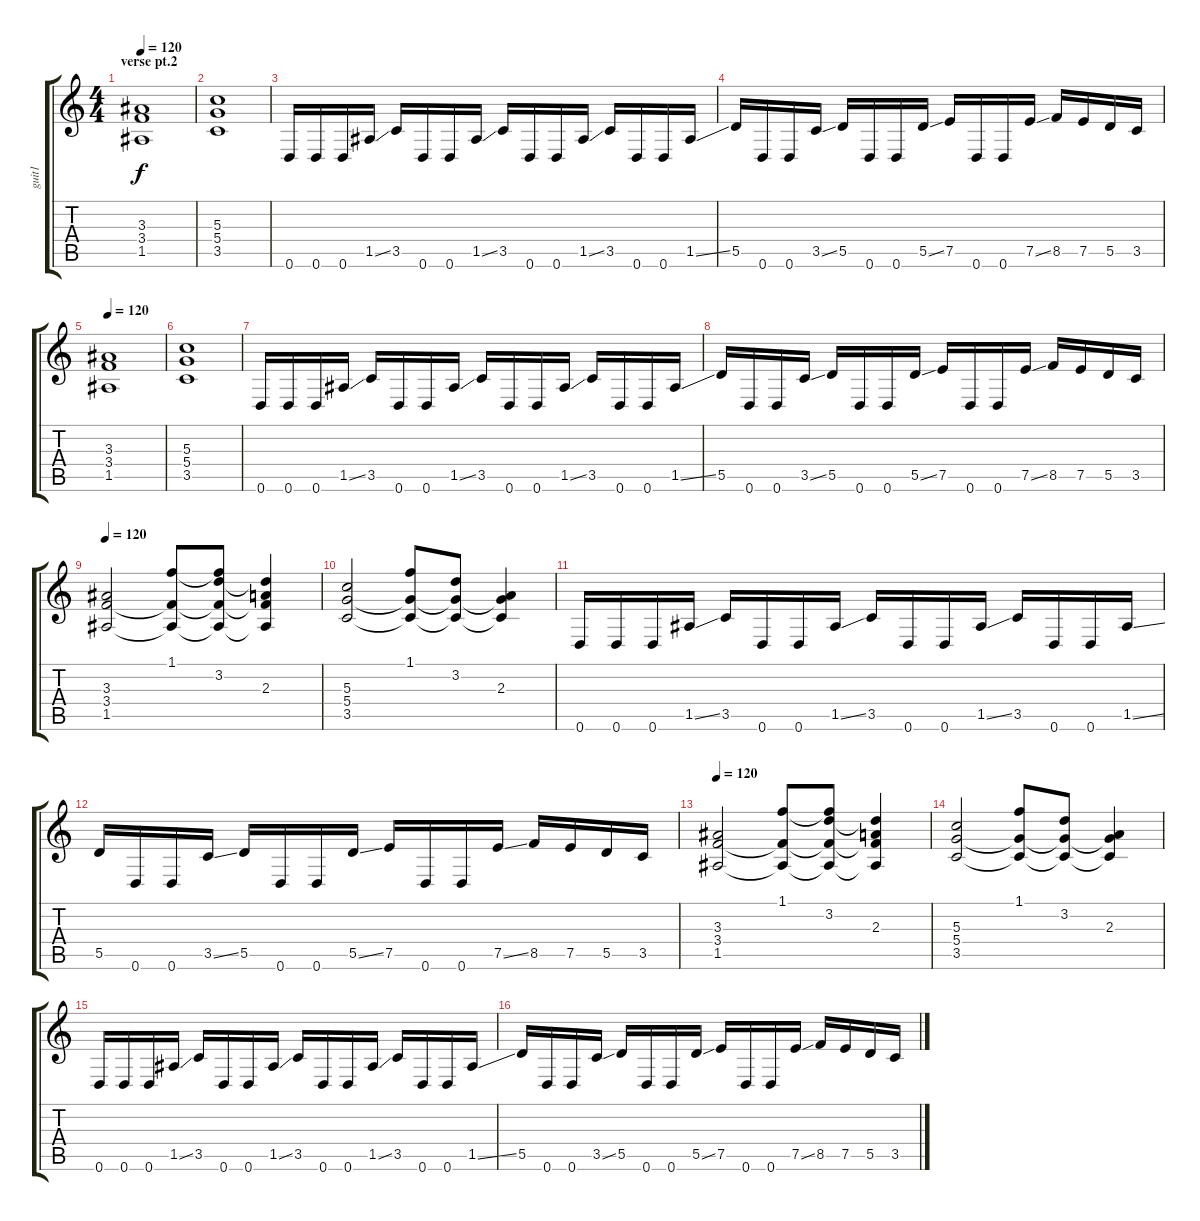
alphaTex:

\track ("guit1" "guit1") {instrument electricguitarclean}
\staff {score tabs}
\tuning (E4 B3 G3 D3 A2 D2) {hide}
\ts (4 4)
\section ("" "verse pt.2")
\tempo 120
\clef g2
\ks c
(3.3 3.4 1.5).1{dy f instrument distortionguitar} |
(5.3 5.4 3.5).1 |
0.6.16 0.6.16 0.6.16 1.5{ss}.16 3.5.16 0.6.16 0.6.16 1.5{ss}.16 3.5.16 0.6.16 0.6.16 1.5{ss}.16 3.5.16 0.6.16 0.6.16 1.5{ss}.16 |
5.5.16 0.6.16 0.6.16 3.5{ss}.16 5.5.16 0.6.16 0.6.16 5.5{ss}.16 7.5.16 0.6.16 0.6.16 7.5{ss}.16 8.5.16 7.5.16 5.5.16 3.5.16 |
\tempo 120
(3.3 3.4 1.5).1{instrument distortionguitar} |
(5.3 5.4 3.5).1 |
0.6.16 0.6.16 0.6.16 1.5{ss}.16 3.5.16 0.6.16 0.6.16 1.5{ss}.16 3.5.16 0.6.16 0.6.16 1.5{ss}.16 3.5.16 0.6.16 0.6.16 1.5{ss}.16 |
5.5.16 0.6.16 0.6.16 3.5{ss}.16 5.5.16 0.6.16 0.6.16 5.5{ss}.16 7.5.16 0.6.16 0.6.16 7.5{ss}.16 8.5.16 7.5.16 5.5.16 3.5.16 |
\tempo 120
(3.3 3.4 1.5).2{instrument distortionguitar} (1.1 3.4{t} 1.5{t}).8 (1.1{t} 3.2 3.4{t} 1.5{t}).8 (3.2{t} 2.3 3.4{t} 1.5{t}).4 |
(5.3 5.4 3.5).2 (1.1 5.4{t} 3.5{t}).8 (3.2 5.4{t} 3.5{t}).8 (2.3 5.4{t} 3.5{t}).4 |
0.6.16 0.6.16 0.6.16 1.5{ss}.16 3.5.16 0.6.16 0.6.16 1.5{ss}.16 3.5.16 0.6.16 0.6.16 1.5{ss}.16 3.5.16 0.6.16 0.6.16 1.5{ss}.16 |
5.5.16 0.6.16 0.6.16 3.5{ss}.16 5.5.16 0.6.16 0.6.16 5.5{ss}.16 7.5.16 0.6.16 0.6.16 7.5{ss}.16 8.5.16 7.5.16 5.5.16 3.5.16 |
\tempo 120
(3.3 3.4 1.5).2{instrument distortionguitar} (1.1 3.4{t} 1.5{t}).8 (1.1{t} 3.2 3.4{t} 1.5{t}).8 (3.2{t} 2.3 3.4{t} 1.5{t}).4 |
(5.3 5.4 3.5).2 (1.1 5.4{t} 3.5{t}).8 (3.2 5.4{t} 3.5{t}).8 (2.3 5.4{t} 3.5{t}).4 |
0.6.16 0.6.16 0.6.16 1.5{ss}.16 3.5.16 0.6.16 0.6.16 1.5{ss}.16 3.5.16 0.6.16 0.6.16 1.5{ss}.16 3.5.16 0.6.16 0.6.16 1.5{ss}.16 |
5.5.16 0.6.16 0.6.16 3.5{ss}.16 5.5.16 0.6.16 0.6.16 5.5{ss}.16 7.5.16 0.6.16 0.6.16 7.5{ss}.16 8.5.16 7.5.16 5.5.16 3.5.16
